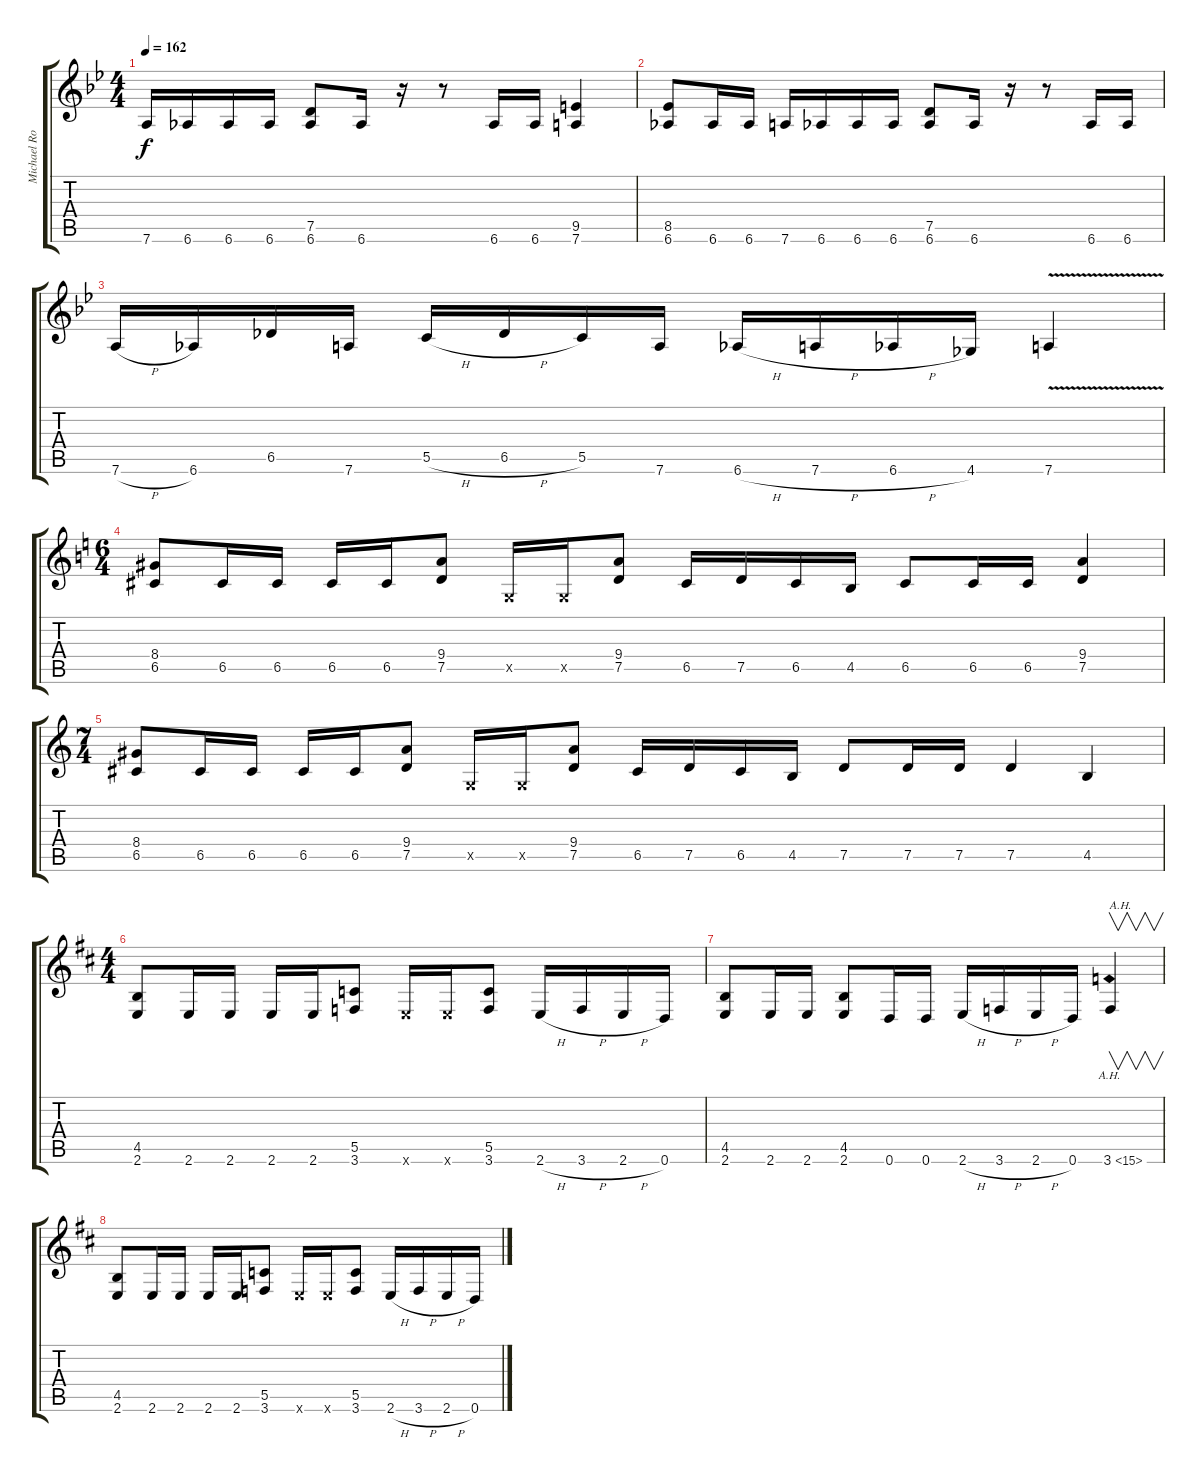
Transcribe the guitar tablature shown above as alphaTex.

\track ("Michael Romeo" "Michael Ro") {instrument distortionguitar}
\staff {score tabs}
\tuning (D4 A3 F3 C3 G2 D2) {hide}
\ts (4 4)
\tempo 162
\clef g2
\ks bb
7.6.16{dy f} 6.6.16 6.6.16 6.6.16 (7.5 6.6).8 6.6.16 r.16 r.8 6.6.16 6.6.16 (9.5 7.6).4 |
(8.5 6.6).8 6.6.16 6.6.16 7.6.16 6.6.16 6.6.16 6.6.16 (7.5 6.6).8 6.6.16 r.16 r.8 6.6.16 6.6.16 |
7.6{h}.16 6.6.16 6.5.16 7.6.16 5.5{h}.16 6.5{h}.16 5.5.16 7.6.16 6.6{h}.16 7.6{h}.16 6.6{h}.16 4.6.16 7.6{v}.4 |
\ts (6 4)
\ks aminor
(8.4 6.5).8 6.5.16 6.5.16 6.5.16 6.5.16 (9.4 7.5).8 0.5{x}.16 0.5{x}.16 (9.4 7.5).8 6.5.16 7.5.16 6.5.16 4.5.16 6.5.8 6.5.16 6.5.16 (9.4 7.5).4 |
\ts (7 4)
(8.4 6.5).8 6.5.16 6.5.16 6.5.16 6.5.16 (9.4 7.5).8 0.5{x}.16 0.5{x}.16 (9.4 7.5).8 6.5.16 7.5.16 6.5.16 4.5.16 7.5.8 7.5.16 7.5.16 7.5.4 4.5.4 |
\ts (4 4)
\ks bminor
(4.5 2.6).8 2.6.16 2.6.16 2.6.16 2.6.16 (5.5 3.6).8 2.6{x}.16 2.6{x}.16 (5.5 3.6).8 2.6{h}.16 3.6{h}.16 2.6{h}.16 0.6.16 |
(4.5 2.6).8 2.6.16 2.6.16 (4.5 2.6).8 0.6.16 0.6.16 2.6{h}.16 3.6{h}.16 2.6{h}.16 0.6.16 3.6{ah 12}.4{v txt "A.H."} |
(4.5 2.6).8 2.6.16 2.6.16 2.6.16 2.6.16 (5.5 3.6).8 2.6{x}.16 2.6{x}.16 (5.5 3.6).8 2.6{h}.16 3.6{h}.16 2.6{h}.16 0.6.16
